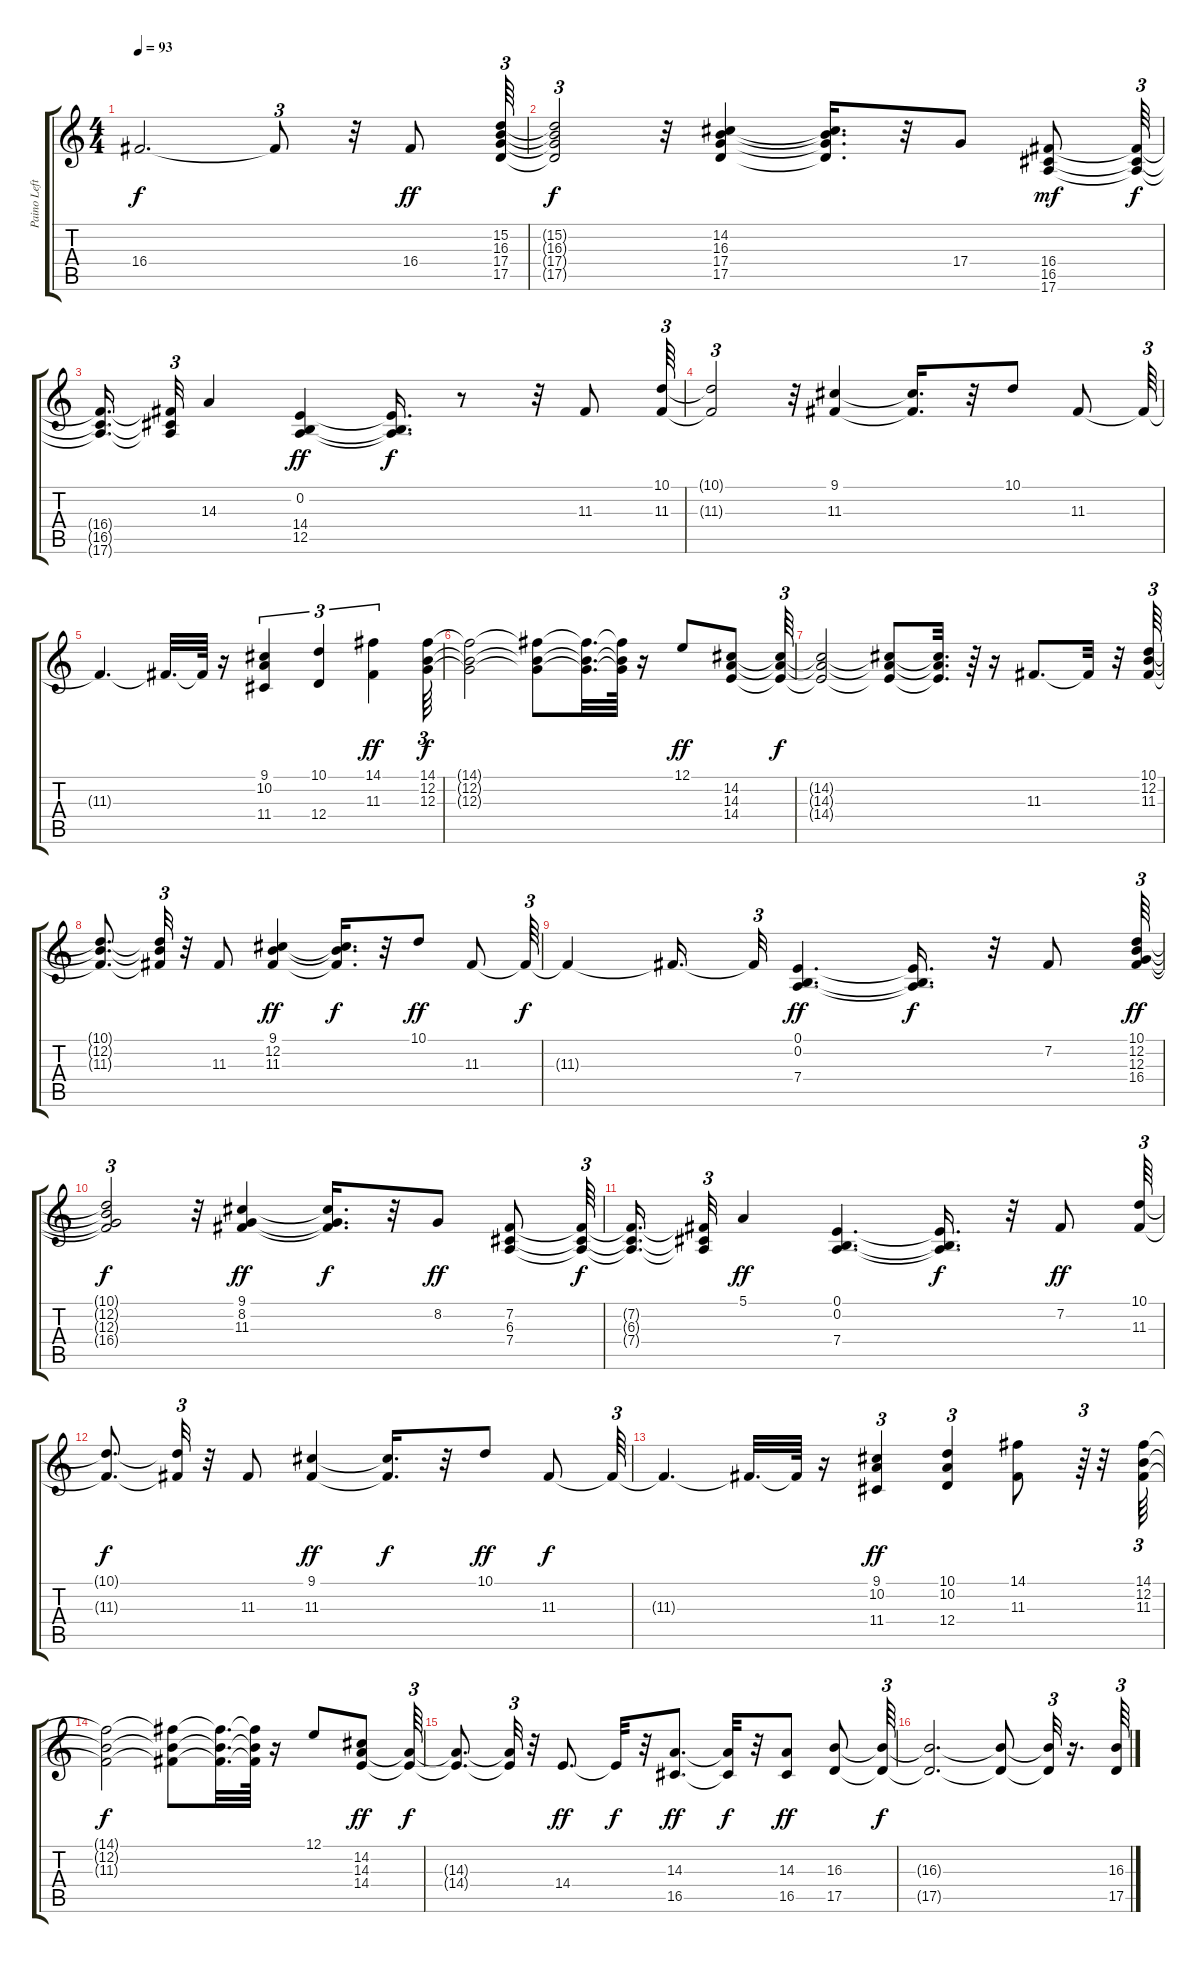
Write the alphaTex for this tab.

\track ("Paino Left Hand" "Paino Left") {instrument acousticgrandpiano}
\staff {score tabs}
\tuning (E4 B3 G3 D3 A2 E2) {hide}
\ts (4 4)
\tempo 93
\clef g2
\ks c
16.4{t}.2{d dy f} 16.4{t}.8{tu (3 2)} r.32 16.4.8{dy ff} (15.2 16.3 17.4 17.5).64{tu (3 2)} |
(15.2{t} 16.3{t} 17.4{t} 17.5{t}).2{tu (3 2) dy f} r.32 (14.2 16.3 17.4 17.5).4 (14.2{t} 16.3{t} 17.4{t} 17.5{t}).16{d} r.32 17.4.8 (16.4 16.5 17.6).8{dy mf} (16.4{t} 16.5{t} 17.6{t}).64{tu (3 2) dy f} |
(16.4{t} 16.5{t} 17.6{t}).16{d} (16.4{t} 16.5{t} 17.6{t}).32{tu (3 2)} 14.3.4 (0.2 14.4 12.5).4{dy ff} (0.2{t} 14.4{t} 12.5{t}).16{d dy f} r.8 r.32 11.3.8 (10.1 11.3).64{tu (3 2)} |
(10.1{t} 11.3{t}).2{tu (3 2)} r.32 (9.1 11.3).4 (9.1{t} 11.3{t}).16{d} r.32 10.1.8 11.3.8 11.3{t}.64{tu (3 2)} |
11.3{t}.4{d} 11.3{t}.32{d} 11.3{t}.64 r.16 (9.1 10.2 11.4).4{tu (3 2)} (10.1 12.4).4{tu (3 2)} (14.1 11.3).4{tu (3 2) dy ff} (14.1 12.2 12.3).64{tu (3 2) dy f} |
(14.1{t} 12.2{t} 12.3{t}).2 (14.1{t} 12.2{t} 12.3{t}).8 (14.1{t} 12.2{t} 12.3{t}).32{d} (14.1{t} 12.2{t} 12.3{t}).64 r.16 12.1.8{dy ff} (14.2 14.3 14.4).8 (14.2{t} 14.3{t} 14.4{t}).64{tu (3 2) dy f} |
(14.2{t} 14.3{t} 14.4{t}).2 (14.2{t} 14.3{t} 14.4{t}).8 (14.2{t} 14.3{t} 14.4{t}).32{d} r.64 r.16 11.3.8{d} 11.3{t}.32 r.32 (10.1 12.2 11.3).64{tu (3 2)} |
(10.1{t} 12.2{t} 11.3{t}).8{d} (10.1{t} 12.2{t} 11.3{t}).32{tu (3 2)} r.32 11.3.8 (9.1 12.2 11.3).4{dy ff} (9.1{t} 12.2{t} 11.3{t}).16{d dy f} r.32 10.1.8{dy ff} 11.3.8 11.3{t}.64{tu (3 2) dy f} |
11.3{t}.4 11.3{t}.16{d} 11.3{t}.32{tu (3 2)} (0.1 0.2 7.4).4{d dy ff} (0.1{t} 0.2{t} 7.4{t}).16{d dy f} r.32 7.2.8 (10.1 12.2 12.3 16.4).64{tu (3 2) dy ff} |
(10.1{t} 12.2{t} 12.3{t} 16.4{t}).2{tu (3 2) dy f} r.32 (9.1 8.2 11.3).4{dy ff} (9.1{t} 8.2{t} 11.3{t}).16{d dy f} r.32 8.2.8{dy ff} (7.2 6.3 7.4).8 (7.2{t} 6.3{t} 7.4{t}).64{tu (3 2) dy f} |
(7.2{t} 6.3{t} 7.4{t}).16{d} (7.2{t} 6.3{t} 7.4{t}).32{tu (3 2)} 5.1.4{dy ff} (0.1 0.2 7.4).4{d} (0.1{t} 0.2{t} 7.4{t}).16{d dy f} r.32 7.2.8{dy ff} (10.1 11.3).64{tu (3 2)} |
(10.1{t} 11.3{t}).8{d dy f} (10.1{t} 11.3{t}).32{tu (3 2)} r.32 11.3.8 (9.1 11.3).4{dy ff} (9.1{t} 11.3{t}).16{d dy f} r.32 10.1.8{dy ff} 11.3.8{dy f} 11.3{t}.64{tu (3 2)} |
11.3{t}.4{d} 11.3{t}.32{d} 11.3{t}.64 r.16 (9.1 10.2 11.4).4{tu (3 2) dy ff} (10.1 10.2 12.4).4{tu (3 2)} (14.1 11.3).8 r.64{tu (3 2)} r.32 (14.1 12.2 11.3).64{tu (3 2)} |
(14.1{t} 12.2{t} 11.3{t}).2{dy f} (14.1{t} 12.2{t} 11.3{t}).8 (14.1{t} 12.2{t} 11.3{t}).32{d} (14.1{t} 12.2{t} 11.3{t}).64 r.16 12.1.8 (14.2 14.3 14.4).8{dy ff} (14.3{t} 14.4{t}).64{tu (3 2) dy f} |
(14.3{t} 14.4{t}).8{d} (14.3{t} 14.4{t}).32{tu (3 2)} r.32 14.4.8{d dy ff} 14.4{t}.32{dy f} r.32 (14.3 16.5).8{d dy ff} (14.3{t} 16.5{t}).32{dy f} r.32 (14.3 16.5).8{dy ff} (16.3 17.5).8 (16.3{t} 17.5{t}).64{tu (3 2) dy f} |
(16.3{t} 17.5{t}).2{d} (16.3{t} 17.5{t}).8 (16.3{t} 17.5{t}).32{tu (3 2)} r.16{d} (16.3 17.5).64{tu (3 2)}
